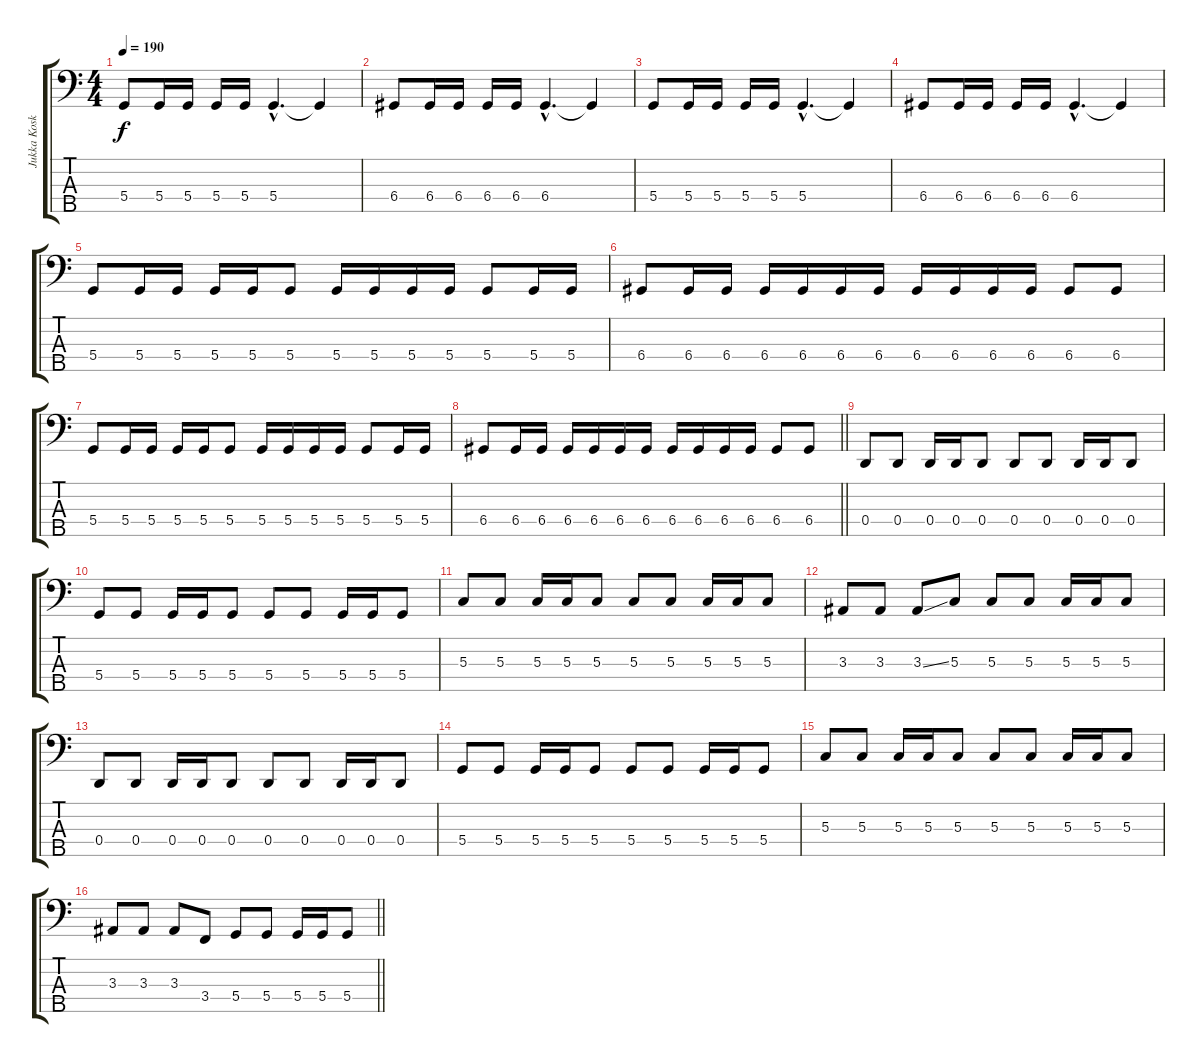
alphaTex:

\track ("Jukka Koskinen" "Jukka Kosk") {instrument electricbasspick}
\staff {score tabs}
\tuning (F2 C2 G1 D1 A0) {hide}
\ts (4 4)
\tempo 190
\clef f4
\ks c
5.4.8{dy f} 5.4.16 5.4.16 5.4.16 5.4.16 5.4{hac}.4{d} 5.4{t}.4 |
6.4.8 6.4.16 6.4.16 6.4.16 6.4.16 6.4{hac}.4{d} 6.4{t}.4 |
5.4.8 5.4.16 5.4.16 5.4.16 5.4.16 5.4{hac}.4{d} 5.4{t}.4 |
6.4.8 6.4.16 6.4.16 6.4.16 6.4.16 6.4{hac}.4{d} 6.4{t}.4 |
5.4.8 5.4.16 5.4.16 5.4.16 5.4.16 5.4.8 5.4.16 5.4.16 5.4.16 5.4.16 5.4.8 5.4.16 5.4.16 |
6.4.8 6.4.16 6.4.16 6.4.16 6.4.16 6.4.16 6.4.16 6.4.16 6.4.16 6.4.16 6.4.16 6.4.8 6.4.8 |
5.4.8 5.4.16 5.4.16 5.4.16 5.4.16 5.4.8 5.4.16 5.4.16 5.4.16 5.4.16 5.4.8 5.4.16 5.4.16 |
\barLineRight lightlight
6.4.8 6.4.16 6.4.16 6.4.16 6.4.16 6.4.16 6.4.16 6.4.16 6.4.16 6.4.16 6.4.16 6.4.8 6.4.8 |
0.4.8 0.4.8 0.4.16 0.4.16 0.4.8 0.4.8 0.4.8 0.4.16 0.4.16 0.4.8 |
5.4.8 5.4.8 5.4.16 5.4.16 5.4.8 5.4.8 5.4.8 5.4.16 5.4.16 5.4.8 |
5.3.8 5.3.8 5.3.16 5.3.16 5.3.8 5.3.8 5.3.8 5.3.16 5.3.16 5.3.8 |
3.3.8 3.3.8 3.3{ss}.8 5.3.8 5.3.8 5.3.8 5.3.16 5.3.16 5.3.8 |
0.4.8 0.4.8 0.4.16 0.4.16 0.4.8 0.4.8 0.4.8 0.4.16 0.4.16 0.4.8 |
5.4.8 5.4.8 5.4.16 5.4.16 5.4.8 5.4.8 5.4.8 5.4.16 5.4.16 5.4.8 |
5.3.8 5.3.8 5.3.16 5.3.16 5.3.8 5.3.8 5.3.8 5.3.16 5.3.16 5.3.8 |
\barLineRight lightlight
3.3.8 3.3.8 3.3.8 3.4.8 5.4.8 5.4.8 5.4.16 5.4.16 5.4.8
